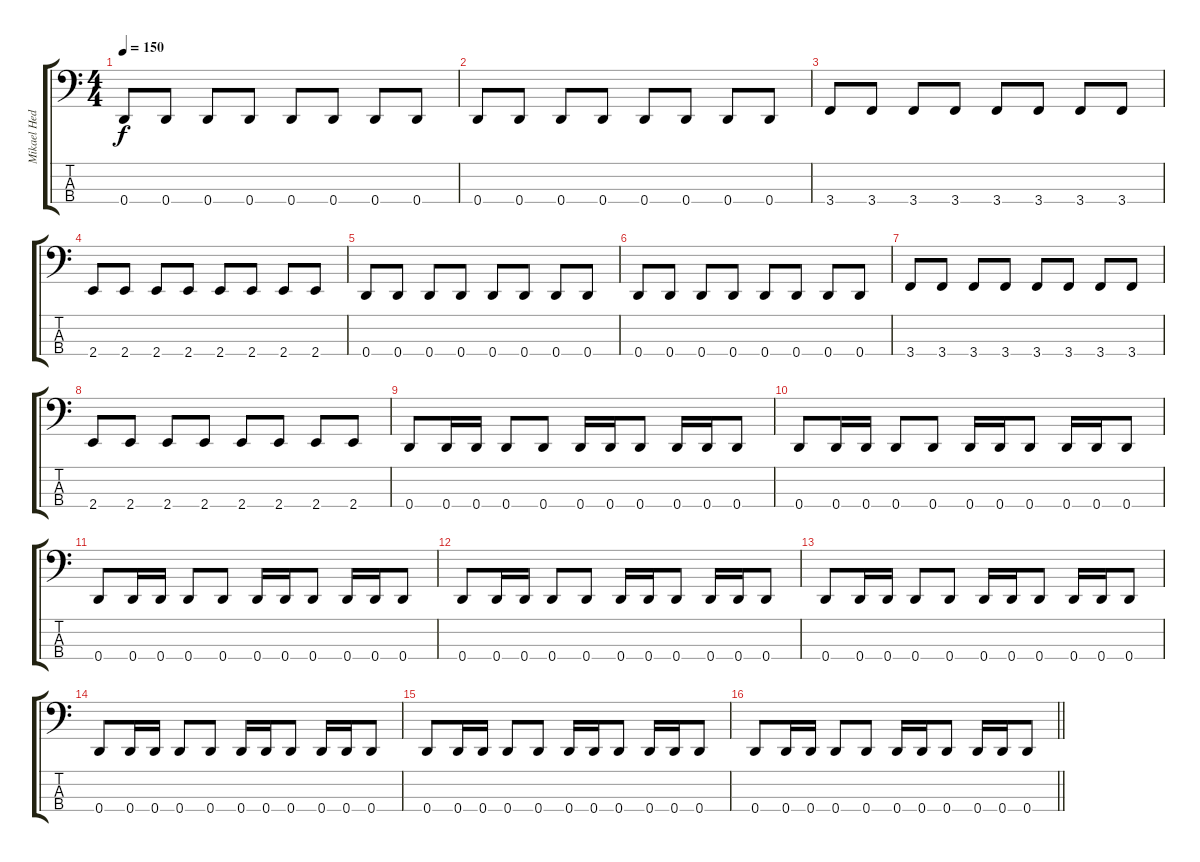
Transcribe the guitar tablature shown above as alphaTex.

\track ("Mikael Hedlund" "Mikael Hed") {instrument electricbassfinger}
\staff {score tabs}
\tuning (F2 C2 G1 D1) {hide}
\ts (4 4)
\tempo 150
\clef f4
\ks c
0.4.8{dy f} 0.4.8 0.4.8 0.4.8 0.4.8 0.4.8 0.4.8 0.4.8 |
0.4.8 0.4.8 0.4.8 0.4.8 0.4.8 0.4.8 0.4.8 0.4.8 |
3.4.8 3.4.8 3.4.8 3.4.8 3.4.8 3.4.8 3.4.8 3.4.8 |
2.4.8 2.4.8 2.4.8 2.4.8 2.4.8 2.4.8 2.4.8 2.4.8 |
0.4.8 0.4.8 0.4.8 0.4.8 0.4.8 0.4.8 0.4.8 0.4.8 |
0.4.8 0.4.8 0.4.8 0.4.8 0.4.8 0.4.8 0.4.8 0.4.8 |
3.4.8 3.4.8 3.4.8 3.4.8 3.4.8 3.4.8 3.4.8 3.4.8 |
2.4.8 2.4.8 2.4.8 2.4.8 2.4.8 2.4.8 2.4.8 2.4.8 |
0.4.8 0.4.16 0.4.16 0.4.8 0.4.8 0.4.16 0.4.16 0.4.8 0.4.16 0.4.16 0.4.8 |
0.4.8 0.4.16 0.4.16 0.4.8 0.4.8 0.4.16 0.4.16 0.4.8 0.4.16 0.4.16 0.4.8 |
0.4.8 0.4.16 0.4.16 0.4.8 0.4.8 0.4.16 0.4.16 0.4.8 0.4.16 0.4.16 0.4.8 |
0.4.8 0.4.16 0.4.16 0.4.8 0.4.8 0.4.16 0.4.16 0.4.8 0.4.16 0.4.16 0.4.8 |
0.4.8 0.4.16 0.4.16 0.4.8 0.4.8 0.4.16 0.4.16 0.4.8 0.4.16 0.4.16 0.4.8 |
0.4.8 0.4.16 0.4.16 0.4.8 0.4.8 0.4.16 0.4.16 0.4.8 0.4.16 0.4.16 0.4.8 |
0.4.8 0.4.16 0.4.16 0.4.8 0.4.8 0.4.16 0.4.16 0.4.8 0.4.16 0.4.16 0.4.8 |
\barLineRight lightlight
0.4.8 0.4.16 0.4.16 0.4.8 0.4.8 0.4.16 0.4.16 0.4.8 0.4.16 0.4.16 0.4.8
